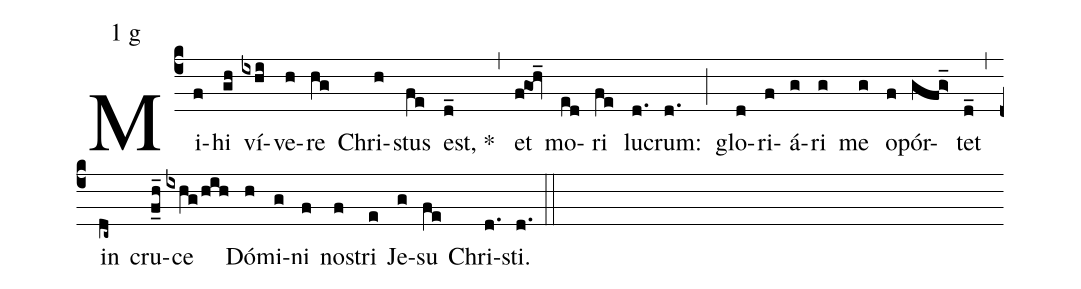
mode:1 g;
%%
(c4) Mi(f)hi(gh) ví(ixhi)ve(h)re(hg) Chri(h)stus(fe) est,(d_) *()(,) et(f@goh_) mo(ed)ri(fe) lu(d.)crum:(d.) (;) glo(d)ri(f)á(g)ri(g) me(g) o(f)pór(gfg_>)tet(d_) (,) in(dc~) cru(f_h_)ce(ixhg/hih) Dó(h)mi(g)ni(f) no(f)stri(e) Je(g)su(fe) Chri(d.)sti.(d.)  (::)
